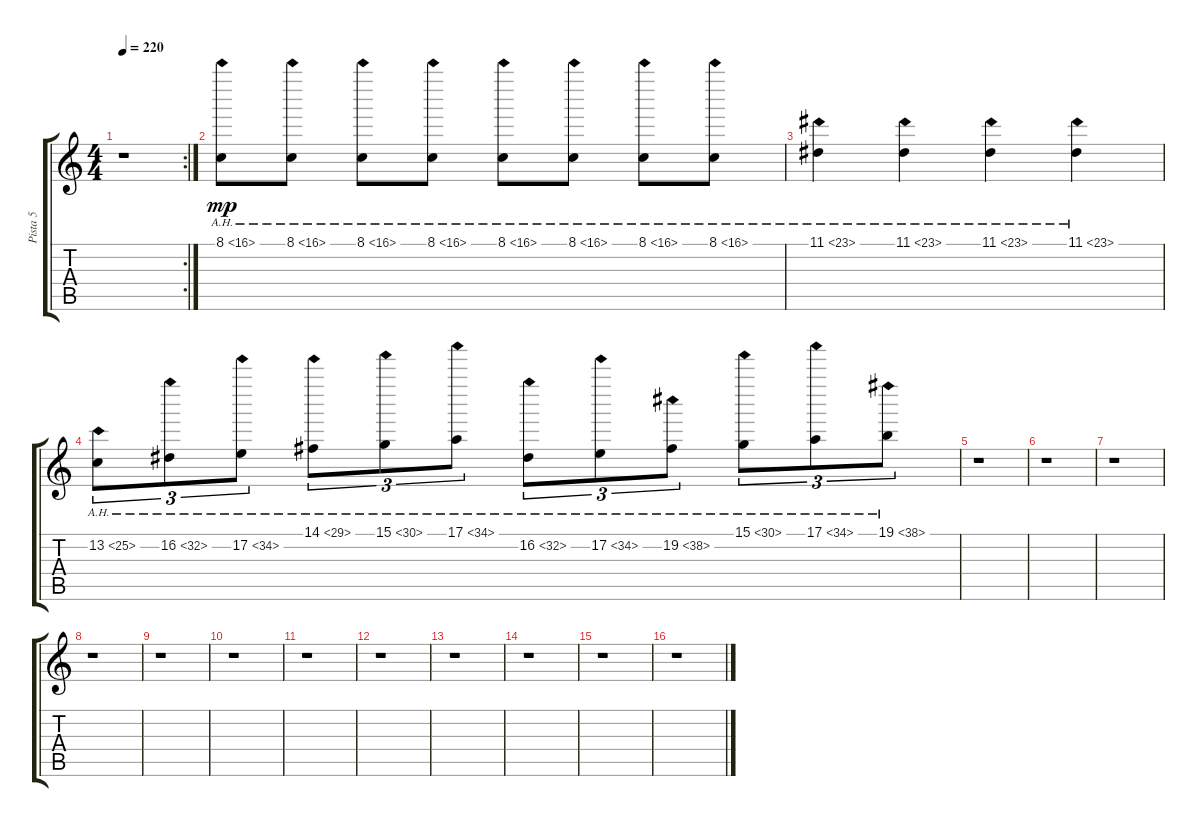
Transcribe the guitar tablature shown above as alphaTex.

\track ("Pista 5" "Pista 5") {instrument pad1newage}
\staff {score tabs}
\tuning (E4 B3 G3 D3 A2 E2) {hide}
\rc 2
\ts (4 4)
\tempo 220
\clef g2
\ks c
r.1{dy mp} |
8.1{ah 8}.8 8.1{ah 8}.8 8.1{ah 8}.8 8.1{ah 8}.8 8.1{ah 8}.8 8.1{ah 8}.8 8.1{ah 8}.8 8.1{ah 8}.8 |
11.1{ah 12}.4 11.1{ah 12}.4 11.1{ah 12}.4 11.1{ah 12}.4 |
13.2{ah 12}.8{tu (3 2)} 16.2{ah 16}.8{tu (3 2)} 17.2{ah 17}.8{tu (3 2)} 14.1{ah 15}.8{tu (3 2)} 15.1{ah 15}.8{tu (3 2)} 17.1{ah 17}.8{tu (3 2)} 16.2{ah 16}.8{tu (3 2)} 17.2{ah 17}.8{tu (3 2)} 19.2{ah 19}.8{tu (3 2)} 15.1{ah 15}.8{tu (3 2)} 17.1{ah 17}.8{tu (3 2)} 19.1{ah 19}.8{tu (3 2)} |
r.1 |
r.1 |
r.1 |
r.1 |
r.1 |
r.1 |
r.1 |
r.1 |
r.1 |
r.1 |
r.1 |
r.1
